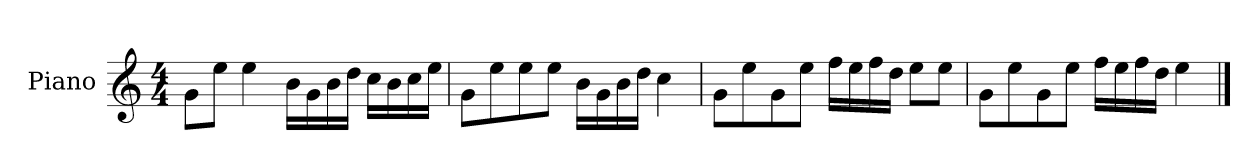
**kern
*part1
*staff1
*I"Piano
*I'P-no
*clefG2
*k[]
*M4/4
*MM90
=1
8g\L
8ee\J
4ee\
16b\LL
16g\
16b\
16dd\JJ
16cc\LL
16b\
16cc\
16ee\JJ
=2
8g\L
8ee\
8ee\
8ee\J
16b\LL
16g\
16b\
16dd\JJ
4cc\
=3
8g\L
8ee\
8g\
8ee\J
16ff\LL
16ee\
16ff\
16dd\JJ
8ee\L
8ee\J
=4
8g\L
8ee\
8g\
8ee\J
16ff\LL
16ee\
16ff\
16dd\JJ
4ee\
==
*-
